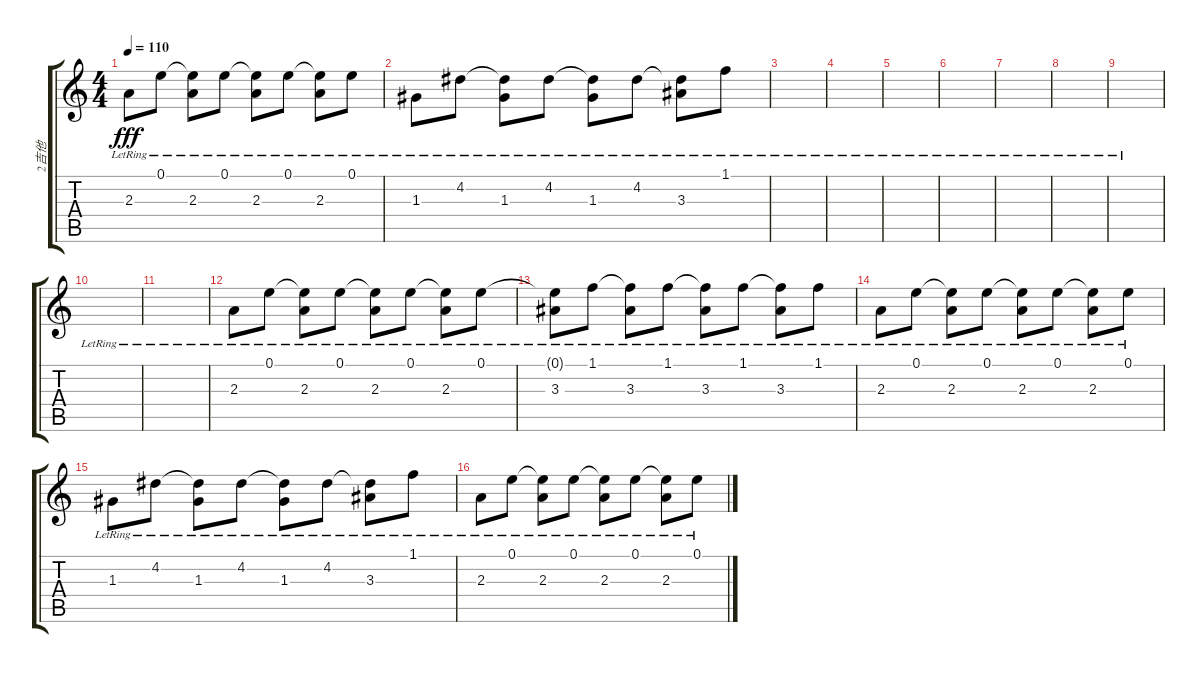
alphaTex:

\track ("2吉他" "2吉他") {instrument acousticguitarsteel}
\staff {score tabs}
\tuning (E4 B3 G3 D3 A2 E2) {hide}
\ts (4 4)
\tempo 110
\clef g2
\ks c
2.3{lr}.8{dy fff} 0.1{lr}.8 (0.1{t} 2.3{lr}).8 0.1{lr}.8 (0.1{t} 2.3{lr}).8 0.1{lr}.8 (0.1{t} 2.3{lr}).8 0.1{lr}.8 |
1.3{lr}.8 4.2{lr}.8 (4.2{t} 1.3{lr}).8 4.2{lr}.8 (4.2{t} 1.3{lr}).8 4.2{lr}.8 (4.2{t} 3.3{lr}).8 1.1{lr}.8 |
|
|
|
|
|
|
|
|
|
2.3{lr}.8 0.1{lr}.8 (0.1{t} 2.3{lr}).8 0.1{lr}.8 (0.1{t} 2.3{lr}).8 0.1{lr}.8 (0.1{t} 2.3{lr}).8 0.1{lr}.8 |
(0.1{t} 3.3{lr}).8 1.1{lr}.8 (1.1{t} 3.3{lr}).8 1.1{lr}.8 (1.1{t} 3.3{lr}).8 1.1{lr}.8 (1.1{t} 3.3{lr}).8 1.1{lr}.8 |
2.3{lr}.8 0.1{lr}.8 (0.1{t} 2.3{lr}).8 0.1{lr}.8 (0.1{t} 2.3{lr}).8 0.1{lr}.8 (0.1{t} 2.3{lr}).8 0.1{lr}.8 |
1.3{lr}.8 4.2{lr}.8 (4.2{t} 1.3{lr}).8 4.2{lr}.8 (4.2{t} 1.3{lr}).8 4.2{lr}.8 (4.2{t} 3.3{lr}).8 1.1{lr}.8 |
2.3{lr}.8 0.1{lr}.8 (0.1{t} 2.3{lr}).8 0.1{lr}.8 (0.1{t} 2.3{lr}).8 0.1{lr}.8 (0.1{t} 2.3{lr}).8 0.1{lr}.8
